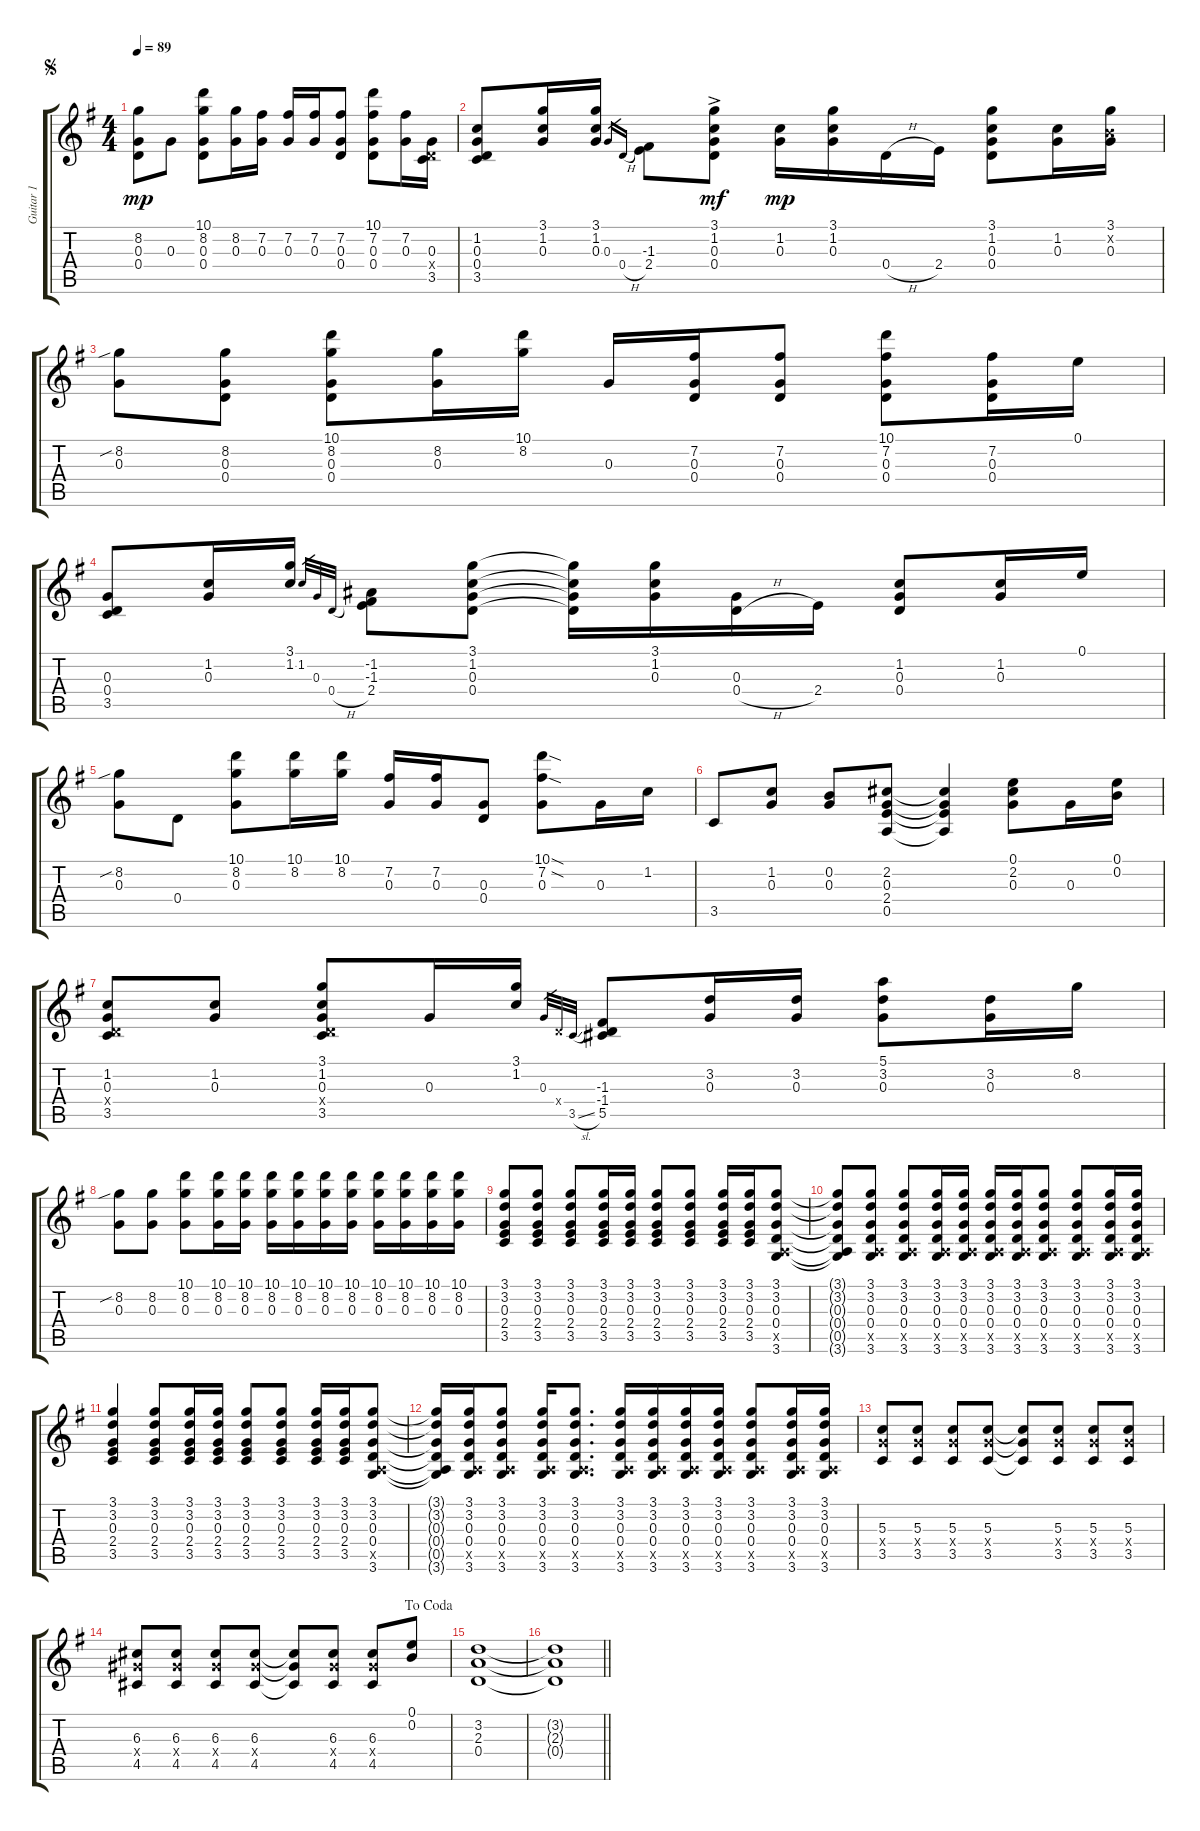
\track ("Guitar 1" "Guitar 1") {instrument overdrivenguitar}
\staff {score tabs}
\tuning (E4 B3 G3 D3 A2 E2) {hide}
\ts (4 4)
\jump segno
\tempo 89
\clef g2
\ks g
(8.2 0.3 0.4).8{dy mp} 0.3.8 (10.1 8.2 0.3 0.4).8 (8.2 0.3).16 (7.2 0.3).16 (7.2 0.3).16 (7.2 0.3).16 (7.2 0.3 0.4).8 (10.1 7.2 0.3 0.4).8 (7.2 0.3).16 (0.3 0.4{x} 3.5).16 |
(1.2 0.3 0.4 3.5).8 (3.1 1.2 0.3).16 (3.1 1.2 0.3).16 0.3.16{gr} 0.4{h}.16{gr} (-1.3 2.4).8 (3.1{ac} 1.2{ac} 0.3{ac} 0.4{ac}).8{dy mf} (1.2 0.3).16{dy mp} (3.1 1.2 0.3).16 0.4{h}.16 2.4.16 (3.1 1.2 0.3 0.4).8 (1.2 0.3).16 (3.1 0.2{x} 0.3).16 |
(8.2{sib} 0.3).8 (8.2 0.3 0.4).8 (10.1 8.2 0.3 0.4).8 (8.2 0.3).16 (10.1 8.2).16 0.3.16 (7.2 0.3 0.4).16 (7.2 0.3 0.4).8 (10.1 7.2 0.3 0.4).8 (7.2 0.3 0.4).16 0.1.16 |
(0.3 0.4 3.5).8 (1.2 0.3).16 (3.1 1.2).16 1.2.32{gr} 0.3.32{gr} 0.4{h}.32{gr} (-1.2 -1.3 2.4).8 (3.1 1.2 0.3 0.4).8 (3.1{t} 1.2{t} 0.3{t} 0.4{t}).16 (3.1 1.2 0.3).16 (0.3 0.4{h}).16 2.4.16 (1.2 0.3 0.4).8 (1.2 0.3).16 0.1.16 |
(8.2{sib} 0.3).8 0.4.8 (10.1 8.2 0.3).8 (10.1 8.2).16 (10.1 8.2).16 (7.2 0.3).16 (7.2 0.3).16 (0.3 0.4).8 (10.1{sod} 7.2{sod} 0.3).8 0.3.16 1.2.16 |
3.5.8 (1.2 0.3).8 (0.2 0.3).8 (2.2 0.3 2.4 0.5).8 (2.2{t} 0.3{t} 2.4{t} 0.5{t}).4 (0.1 2.2 0.3).8 0.3.16 (0.1 0.2).16 |
(1.2 0.3 0.4{x} 3.5).8 (1.2 0.3).8 (3.1 1.2 0.3 0.4{x} 3.5).8 0.3.16 (3.1 1.2).16 0.3.32{gr} 0.4{x}.32{gr} 3.5{sl}.32{gr} (-1.3 -1.4 5.5).8 (3.2 0.3).16 (3.2 0.3).16 (5.1 3.2 0.3).8 (3.2 0.3).16 8.2.16 |
(8.2{sib} 0.3).8 (8.2 0.3).8 (10.1 8.2 0.3).8 (10.1 8.2 0.3).16 (10.1 8.2 0.3).16 (10.1 8.2 0.3).16 (10.1 8.2 0.3).16 (10.1 8.2 0.3).16 (10.1 8.2 0.3).16 (10.1 8.2 0.3).16 (10.1 8.2 0.3).16 (10.1 8.2 0.3).16 (10.1 8.2 0.3).16 |
(3.1 3.2 0.3 2.4 3.5).8 (3.1 3.2 0.3 2.4 3.5).8 (3.1 3.2 0.3 2.4 3.5).8 (3.1 3.2 0.3 2.4 3.5).16 (3.1 3.2 0.3 2.4 3.5).16 (3.1 3.2 0.3 2.4 3.5).8 (3.1 3.2 0.3 2.4 3.5).8 (3.1 3.2 0.3 2.4 3.5).16 (3.1 3.2 0.3 2.4 3.5).16 (3.1 3.2 0.3 0.4 0.5{x} 3.6).8 |
(3.1{t} 3.2{t} 0.3{t} 0.4{t} 0.5{t} 3.6{t}).8 (3.1 3.2 0.3 0.4 0.5{x} 3.6).8 (3.1 3.2 0.3 0.4 0.5{x} 3.6).8 (3.1 3.2 0.3 0.4 0.5{x} 3.6).16 (3.1 3.2 0.3 0.4 0.5{x} 3.6).16 (3.1 3.2 0.3 0.4 0.5{x} 3.6).16 (3.1 3.2 0.3 0.4 0.5{x} 3.6).16 (3.1 3.2 0.3 0.4 0.5{x} 3.6).8 (3.1 3.2 0.3 0.4 0.5{x} 3.6).8 (3.1 3.2 0.3 0.4 0.5{x} 3.6).16 (3.1 3.2 0.3 0.4 0.5{x} 3.6).16 |
(3.1 3.2 0.3 2.4 3.5).4 (3.1 3.2 0.3 2.4 3.5).8 (3.1 3.2 0.3 2.4 3.5).16 (3.1 3.2 0.3 2.4 3.5).16 (3.1 3.2 0.3 2.4 3.5).8 (3.1 3.2 0.3 2.4 3.5).8 (3.1 3.2 0.3 2.4 3.5).16 (3.1 3.2 0.3 2.4 3.5).16 (3.1 3.2 0.3 0.4 0.5{x} 3.6).8 |
(3.1{t} 3.2{t} 0.3{t} 0.4{t} 0.5{t} 3.6{t}).16 (3.1 3.2 0.3 0.4 0.5{x} 3.6).16 (3.1 3.2 0.3 0.4 0.5{x} 3.6).8 (3.1 3.2 0.3 0.4 0.5{x} 3.6).16 (3.1 3.2 0.3 0.4 0.5{x} 3.6).8{d} (3.1 3.2 0.3 0.4 0.5{x} 3.6).16 (3.1 3.2 0.3 0.4 0.5{x} 3.6).16 (3.1 3.2 0.3 0.4 0.5{x} 3.6).16 (3.1 3.2 0.3 0.4 0.5{x} 3.6).16 (3.1 3.2 0.3 0.4 0.5{x} 3.6).8 (3.1 3.2 0.3 0.4 0.5{x} 3.6).16 (3.1 3.2 0.3 0.4 0.5{x} 3.6).16 |
(5.3 5.4{x} 3.5).8 (5.3 5.4{x} 3.5).8 (5.3 5.4{x} 3.5).8 (5.3 5.4{x} 3.5).8 (5.3{t} 5.4{t} 3.5{t}).8 (5.3 5.4{x} 3.5).8 (5.3 5.4{x} 3.5).8 (5.3 5.4{x} 3.5).8 |
\jump dacoda
(6.3 6.4{x} 4.5).8 (6.3 6.4{x} 4.5).8 (6.3 6.4{x} 4.5).8 (6.3 6.4{x} 4.5).8 (6.3{t} 6.4{t} 4.5{t}).8 (6.3 6.4{x} 4.5).8 (6.3 6.4{x} 4.5).8 (0.1 0.2).8 |
(3.2 2.3 0.4).1 |
\barLineRight lightlight
(3.2{t} 2.3{t} 0.4{t}).1
